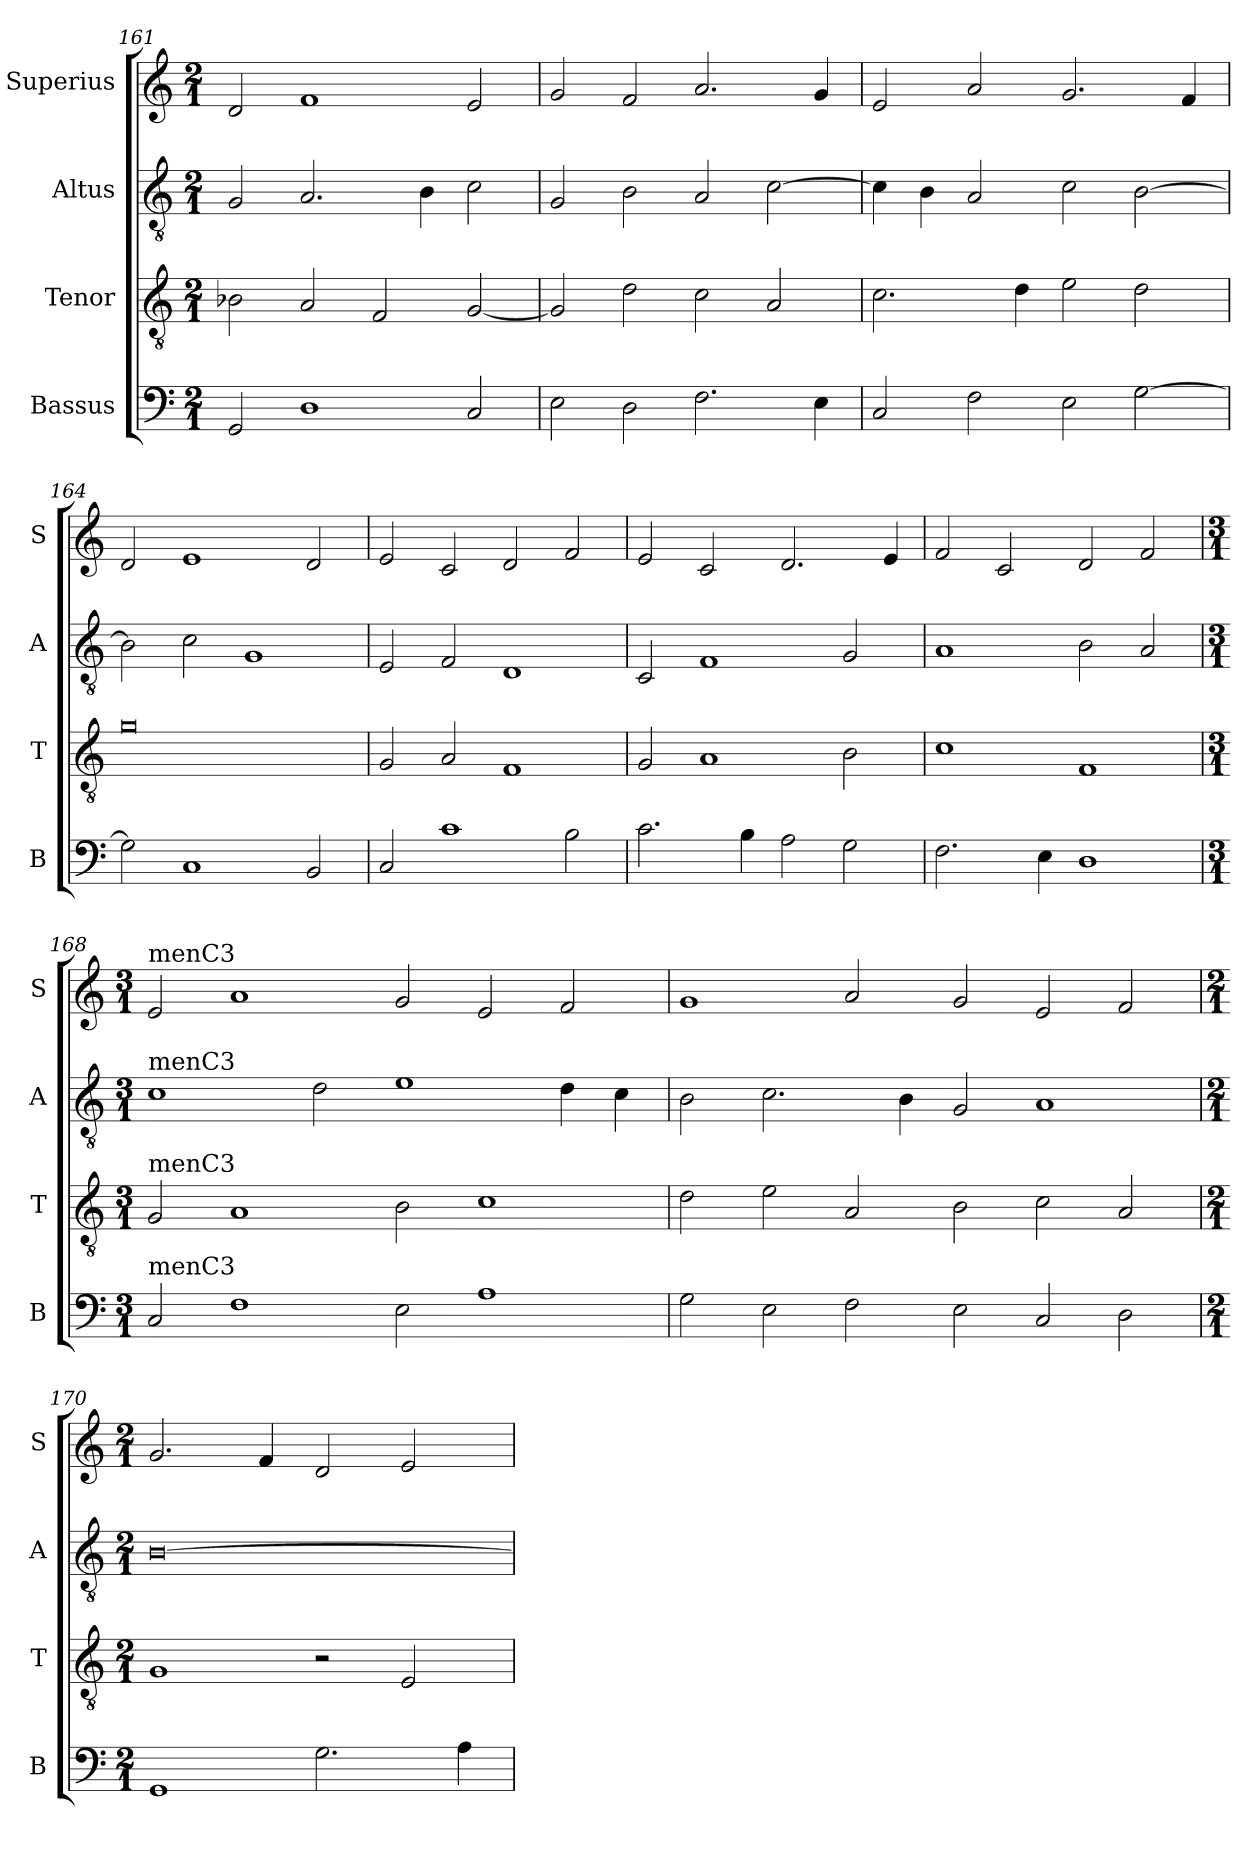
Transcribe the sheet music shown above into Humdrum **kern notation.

**kern	**kern	**kern	**kern
*part4	*part3	*part2	*part1
*staff4	*staff3	*staff2	*staff1
*I"Bassus	*I"Tenor	*I"Altus	*I"Superius
*I'B	*I'T	*I'A	*I'S
*clefF4	*clefGv2	*clefGv2	*clefG2
*k[]	*k[]	*k[]	*k[]
*M2/1	*M2/1	*M2/1	*M2/1
=161	=161	=161	=161
2GG/	2B-X\	2G/	2d/
1D	2A/	2.A/	1f
.	2F/	.	.
.	.	4B\	.
2C/	[2G/	2c\	2e/
=162	=162	=162	=162
2E\	2G/]	2G/	2g/
2D\	2d\	2B\	2f/
2.F\	2c\	2A/	2.a/
.	2A/	[2c\	.
4E\	.	.	4g/
=163	=163	=163	=163
2C/	2.c\	4c\]	2e/
.	.	4B\	.
2F\	.	2A/	2a/
.	4d\	.	.
2E\	2e\	2c\	2.g/
[2G\	2d\	[2B\	.
.	.	.	4f/
=164	=164	=164	=164
2G\]	0g	2B\]	2d/
1C	.	2c\	1e
.	.	1G	.
2BB/	.	.	2d/
=165	=165	=165	=165
2C/	2G/	2E/	2e/
1c	2A/	2F/	2c/
.	1F	1D	2d/
2B\	.	.	2f/
=166	=166	=166	=166
2.c\	2G/	2C/	2e/
.	1A	1F	2c/
4B\	.	.	.
2A\	.	.	2.d/
2G\	2B\	2G/	.
.	.	.	4e/
=167	=167	=167	=167
2.F\	1c	1A	2f/
.	.	.	2c/
4E\	.	.	.
1D	1F	2B\	2d/
.	.	2A/	2f/
=168	=168	=168	=168
*M3/1	*M3/1	*M3/1	*M3/1
!	!	!	!LO:TX:a:t=menC3
!	!	!LO:TX:a:t=menC3	!
!	!LO:TX:a:t=menC3	!	!
!LO:TX:a:t=menC3	!	!	!
2C/	2G/	1c	2e/
1F	1A	.	1a
.	.	2d\	.
2E\	2B\	1e	2g/
1A	1c	.	2e/
.	.	4d\	2f/
.	.	4c\	.
=169	=169	=169	=169
2G\	2d\	2B\	1g
2E\	2e\	2.c\	.
2F\	2A/	.	2a/
.	.	4B\	.
2E\	2B\	2G/	2g/
2C/	2c\	1A	2e/
2D\	2A/	.	2f/
=170	=170	=170	=170
*M2/1	*M2/1	*M2/1	*M2/1
1GG	1G	[0B	2.g/
.	.	.	4f/
2.G\	2r	.	2d/
.	2E/	.	2e/
4A\	.	.	.
=	=	=	=
*-	*-	*-	*-
